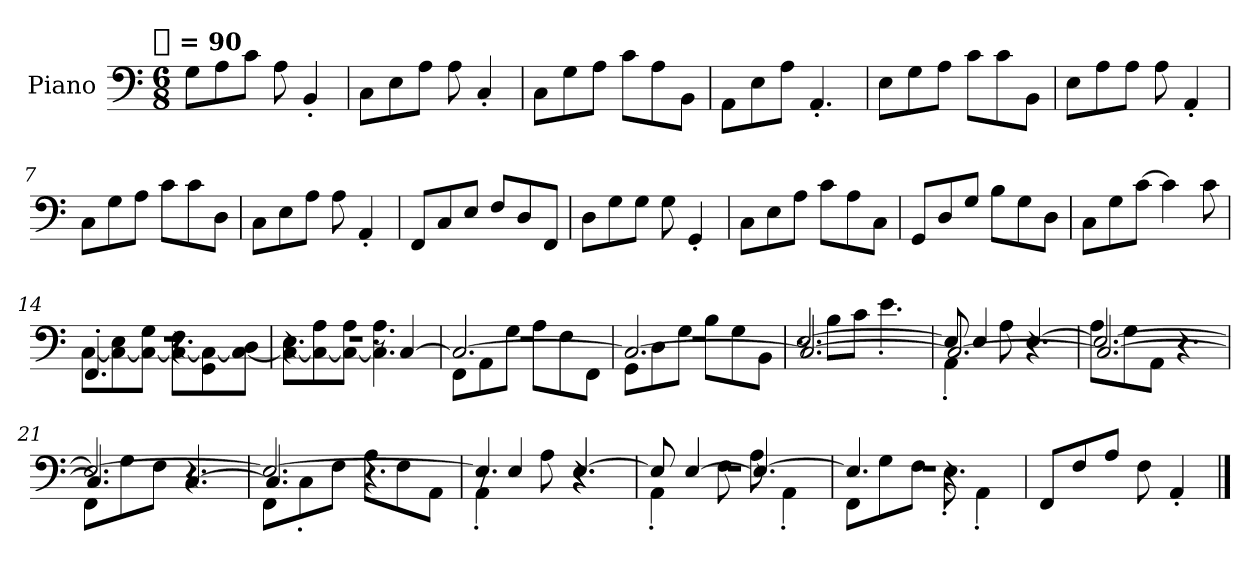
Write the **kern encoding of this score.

**kern
*part1
*staff1
*I"Piano
*I'Pno.
*clefF4
!!LO:TX:omd:t=[quarter] = 90
*M6/8
*MM90
=1
8GL
8A
8cJ
8A
4BB'
=2
8CL
8E
8AJ
8A
4C'
=3
8CL
8G
8AJ
8cL
8A
8BBJ
=4
8AAL
8E
8AJ
4.AA'
=5
8EL
8G
8AJ
8cL
8c
8BBJ
=6
8EL
8A
8AJ
8A
4AA'
!!LO:LB:g=z
=7
8CL
8G
8AJ
8cL
8c
8DJ
=8
8CL
8E
8AJ
8A
4AA'
=9
8FFL
8C
8EJ
8FL
8D
8FFJ
=10
8DL
8G
8GJ
8G
4GG'
=11
8CL
8E
8AJ
8cL
8A
8CJ
=12
8GGL
8D
8GJ
8BL
8G
8DJ
!!LO:LB:g=z
=13
8CL
8G
[8cJ
4c]
8c
=14
*^
*	*^
2.r	[8CL	4.FF'
.	8C_ 8E	.
.	8C_ 8GJ	.
.	8C_ 8FL	4.r
.	8GG 8C_	.
.	8C_ 8DJ	.
=15	=15	=15
2.r	8C_ 8EL	4.r
.	8C_ 8A	.
.	8C_ 8AJ	.
.	4.C] 4.A	8r
.	.	[4C
=16	=16	=16
2.r	8FFL	2.C_
.	8AA	.
.	8GJ	.
.	8AL	.
.	8F	.
.	8FFJ	.
=17	=17	=17
2.r	8GGL	2.C_
.	8D	.
.	8GJ	.
.	8BL	.
.	8G	.
.	8BBJ	.
=18	=18	=18
[2.E	8r	2.C_
.	8BL	.
.	8cJ	.
.	4.e'	.
!!LO:LB:g=z	!!	!!
=19	=19	=19
8E]	4AA'	2.C_
4E	.	.
.	8A	.
[4.E	4.r	.
=20	=20	=20
2.E_	8AL	2.C_
.	8G	.
.	8AAJ	.
.	4.r	.
=21	=21	=21
2.E_	8FFL	4.C]
.	8G	.
.	8FJ	.
.	4.r	[4.C
=22	=22	=22
2.E_	8FFL	4.C]
.	8C'	.
.	8FJ	.
.	8AL	4.r
.	8F	.
.	8AAJ	.
=23	=23	=23
4.E]	4AA'	8r
.	.	4E
.	8A	.
4.r	4.r	[4.E
=24	=24	=24
2.r	4AA'	8E]
.	.	[4E
.	8F	.
.	8A	4.E_
.	4AA'	.
=25	=25	=25
2.r	8FFL	4.E]
.	8G	.
.	8FJ	.
.	8E'	4.r
.	4AA'	.
*v	*v	*v
!!LO:LB:g=z
=26
8FFL
8F
8AJ
8F
4AA'
==
*-
